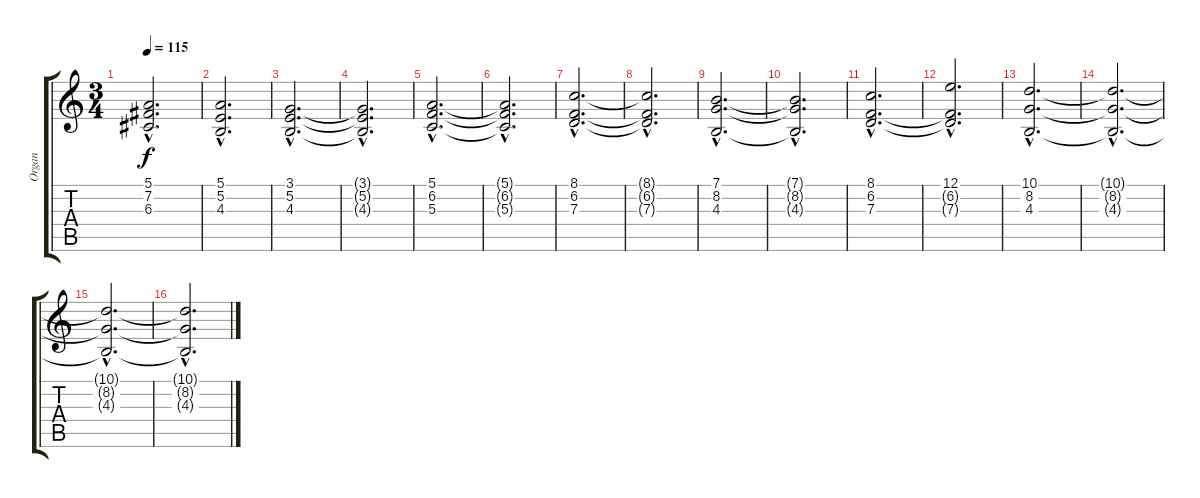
\track ("Organ" "Organ") {instrument drawbarorgan}
\staff {score tabs}
\tuning (E4 B3 G3 D3 A2 E2) {hide}
\ts (3 4)
\tempo 115
\clef g2
\ks c
(5.1{hac} 7.2{hac} 6.3{hac}).2{d dy f} |
(5.1{hac} 5.2{hac} 4.3{hac}).2{d} |
(3.1{hac} 5.2{hac} 4.3{hac}).2{d} |
(3.1{hac t} 5.2{hac t} 4.3{hac t}).2{d} |
(5.1{hac} 6.2{hac} 5.3{hac}).2{d} |
(5.1{hac t} 6.2{hac t} 5.3{hac t}).2{d} |
(8.1{hac} 6.2{hac} 7.3{hac}).2{d} |
(8.1{hac t} 6.2{hac t} 7.3{hac t}).2{d} |
(7.1{hac} 8.2{hac} 4.3{hac}).2{d} |
(7.1{hac t} 8.2{hac t} 4.3{hac t}).2{d} |
(8.1{hac} 6.2{hac} 7.3{hac}).2{d} |
(12.1{hac} 6.2{hac t} 7.3{hac t}).2{d} |
(10.1{hac} 8.2{hac} 4.3{hac}).2{d} |
(10.1{hac t} 8.2{hac t} 4.3{hac t}).2{d} |
(10.1{hac t} 8.2{hac t} 4.3{hac t}).2{d} |
(10.1{hac t} 8.2{hac t} 4.3{hac t}).2{d}
